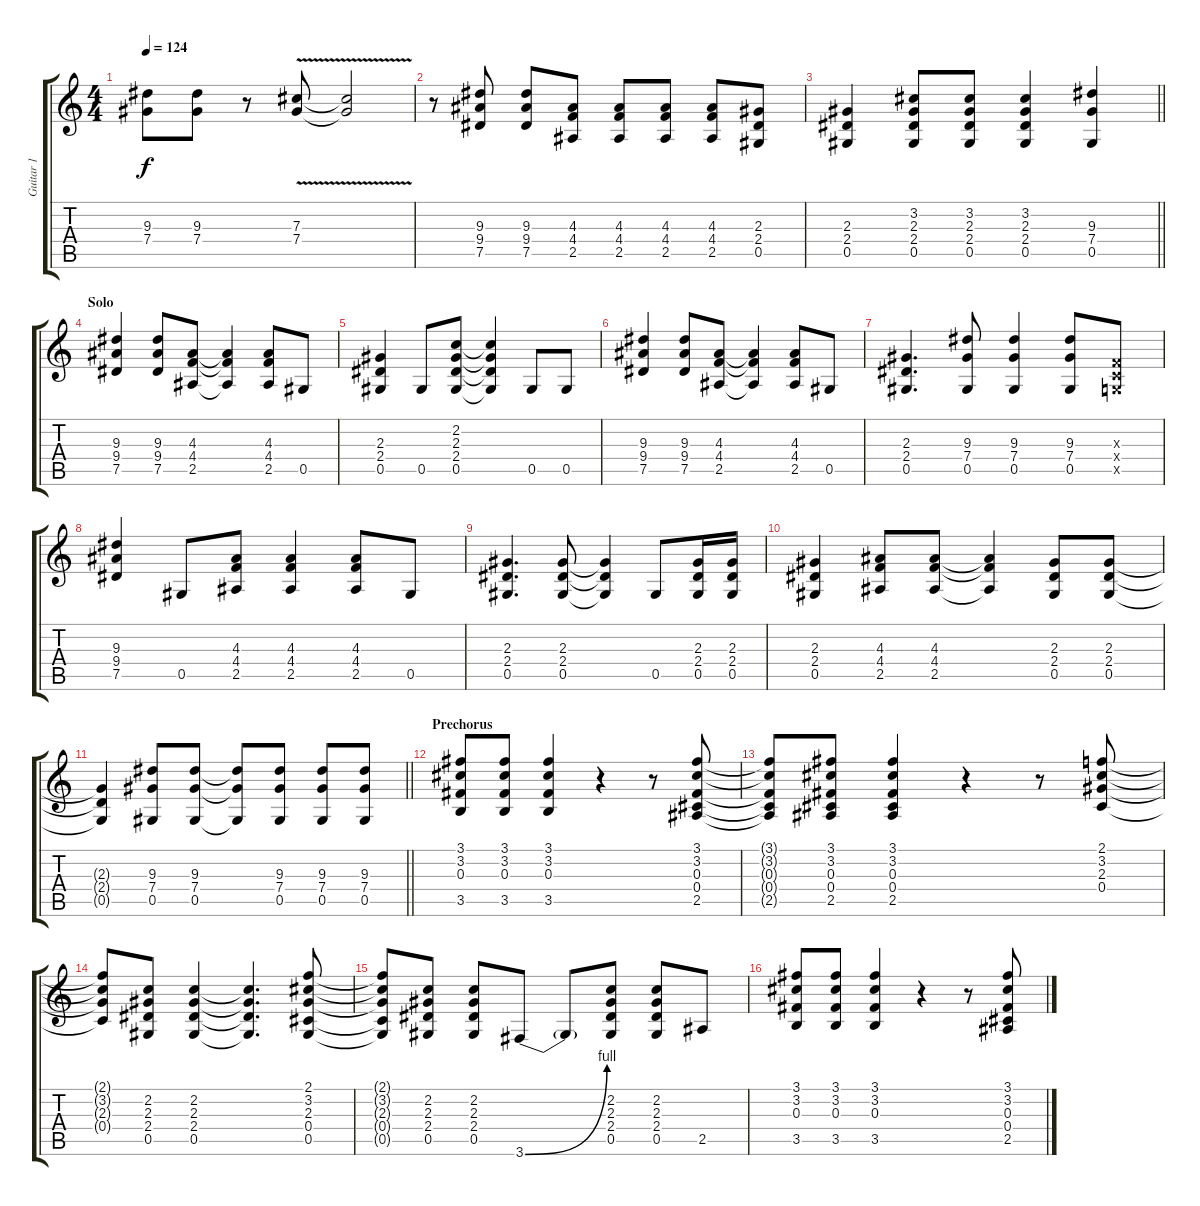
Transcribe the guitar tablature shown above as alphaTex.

\track ("Guitar 1" "Guitar 1") {instrument distortionguitar}
\staff {score tabs}
\tuning (Eb4 Bb3 Gb3 Db3 Ab2 Eb2) {hide}
\ts (4 4)
\tempo 124
\clef g2
\ks c
(9.3 7.4).8{dy f} (9.3 7.4).8 r.8 (7.3{v} 7.4{v}).8 (7.3{t} 7.4{t}).2 |
r.8 (9.3 9.4 7.5).8 (9.3 9.4 7.5).8 (4.3 4.4 2.5).8 (4.3 4.4 2.5).8 (4.3 4.4 2.5).8 (4.3 4.4 2.5).8 (2.3 2.4 0.5).8 |
\barLineRight lightlight
(2.3 2.4 0.5).4 (3.2 2.3 2.4 0.5).8 (3.2 2.3 2.4 0.5).8 (3.2 2.3 2.4 0.5).4 (9.3 7.4 0.5).4 |
\section ("" "Solo")
(9.3 9.4 7.5).4 (9.3 9.4 7.5).8 (4.3 4.4 2.5).8 (4.3{t} 4.4{t} 2.5{t}).4 (4.3 4.4 2.5).8 0.5.8 |
(2.3 2.4 0.5).4 0.5.8 (2.2 2.3 2.4 0.5).8 (2.2{t} 2.3{t} 2.4{t} 0.5{t}).4 0.5.8 0.5.8 |
(9.3 9.4 7.5).4 (9.3 9.4 7.5).8 (4.3 4.4 2.5).8 (4.3{t} 4.4{t} 2.5{t}).4 (4.3 4.4 2.5).8 0.5.8 |
(2.3 2.4 0.5).4{d} (9.3 7.4 0.5).8 (9.3 7.4 0.5).4 (9.3 7.4 0.5).8 (-1.3{x} -1.4{x} -1.5{x}).8 |
(9.3 9.4 7.5).4 0.5.8 (4.3 4.4 2.5).8 (4.3 4.4 2.5).4 (4.3 4.4 2.5).8 0.5.8 |
(2.3 2.4 0.5).4{d} (2.3 2.4 0.5).8 (2.3{t} 2.4{t} 0.5{t}).4 0.5.8 (2.3 2.4 0.5).16 (2.3 2.4 0.5).16 |
(2.3 2.4 0.5).4 (4.3 4.4 2.5).8 (4.3 4.4 2.5).8 (4.3{t} 4.4{t} 2.5{t}).4 (2.3 2.4 0.5).8 (2.3 2.4 0.5).8 |
\barLineRight lightlight
(2.3{t} 2.4{t} 0.5{t}).4 (9.3 7.4 0.5).8 (9.3 7.4 0.5).8 (9.3{t} 7.4{t} 0.5{t}).8 (9.3 7.4 0.5).8 (9.3 7.4 0.5).8 (9.3 7.4 0.5).8 |
\section ("" "Prechorus")
(3.1 3.2 0.3 3.5).8 (3.1 3.2 0.3 3.5).8 (3.1 3.2 0.3 3.5).4 r.4 r.8 (3.1 3.2 0.3 0.4 2.5).8 |
(3.1{t} 3.2{t} 0.3{t} 0.4{t} 2.5{t}).8 (3.1 3.2 0.3 0.4 2.5).8 (3.1 3.2 0.3 0.4 2.5).4 r.4 r.8 (2.1 3.2 2.3 0.4).8 |
(2.1{t} 3.2{t} 2.3{t} 0.4{t}).8 (2.2 2.3 2.4 0.5).8 (2.2 2.3 2.4 0.5).4 (2.2{t} 2.3{t} 2.4{t} 0.5{t}).4{d} (2.1 3.2 2.3 0.4 0.5).8 |
(2.1{t} 3.2{t} 2.3{t} 0.4{t} 0.5{t}).8 (2.2 2.3 2.4 0.5).8 (2.2 2.3 2.4 0.5).8 3.6{be (bend 0 0 60 4)}.8 3.6{t}.8 (2.2 2.3 2.4 0.5).8 (2.2 2.3 2.4 0.5).8 2.5.8 |
(3.1 3.2 0.3 3.5).8 (3.1 3.2 0.3 3.5).8 (3.1 3.2 0.3 3.5).4 r.4 r.8 (3.1 3.2 0.3 0.4 2.5).8
